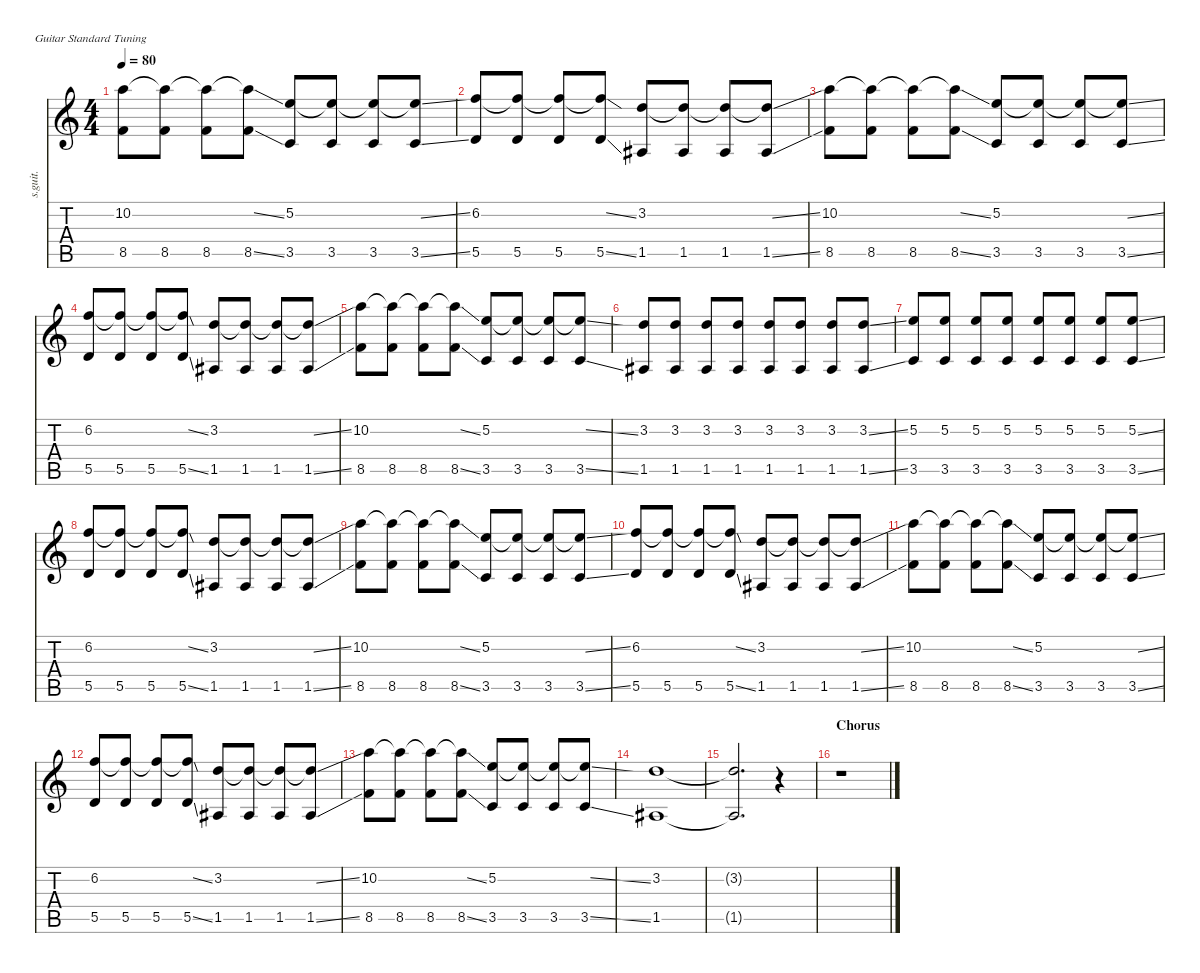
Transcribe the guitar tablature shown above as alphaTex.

\defaultSystemsLayout 4
\hideDynamics
\bracketExtendMode nobrackets
\track ("Billie Joe Armstrong - Lead" "s.guit.") {instrument electricguitarclean}
\staff {score tabs}
\tuning (E4 B3 G3 D3 A2 E2)
\ts (4 4)
\tempo 80
\clef g2
\ks c
(10.2 8.5).8{lyrics (0 "") lyrics (1 "") lyrics (2 "") lyrics (3 "") lyrics (4 "") dy f} (10.2{t} 8.5).8{lyrics (0 "") lyrics (1 "") lyrics (2 "") lyrics (3 "") lyrics (4 "")} (10.2{t} 8.5).8{lyrics (0 "") lyrics (1 "") lyrics (2 "") lyrics (3 "") lyrics (4 "")} (10.2{ss t} 8.5{ss}).8{lyrics (0 "") lyrics (1 "") lyrics (2 "") lyrics (3 "") lyrics (4 "")} (5.2 3.5).8{lyrics (0 "") lyrics (1 "") lyrics (2 "") lyrics (3 "") lyrics (4 "")} (5.2{t} 3.5).8{lyrics (0 "") lyrics (1 "") lyrics (2 "") lyrics (3 "") lyrics (4 "")} (5.2{t} 3.5).8{lyrics (0 "") lyrics (1 "") lyrics (2 "") lyrics (3 "") lyrics (4 "")} (5.2{ss t} 3.5{ss}).8{lyrics (0 "") lyrics (1 "") lyrics (2 "") lyrics (3 "") lyrics (4 "")} |
(6.2 5.5).8{lyrics (0 "") lyrics (1 "") lyrics (2 "") lyrics (3 "") lyrics (4 "")} (6.2{t} 5.5).8{lyrics (0 "") lyrics (1 "") lyrics (2 "") lyrics (3 "") lyrics (4 "")} (6.2{t} 5.5).8{lyrics (0 "") lyrics (1 "") lyrics (2 "") lyrics (3 "") lyrics (4 "")} (6.2{ss t} 5.5{ss}).8{lyrics (0 "") lyrics (1 "") lyrics (2 "") lyrics (3 "") lyrics (4 "")} (3.2 1.5{acc #}).8{lyrics (0 "") lyrics (1 "") lyrics (2 "") lyrics (3 "") lyrics (4 "")} (3.2{t} 1.5{acc #}).8{lyrics (0 "") lyrics (1 "") lyrics (2 "") lyrics (3 "") lyrics (4 "")} (3.2{t} 1.5{acc #}).8{lyrics (0 "") lyrics (1 "") lyrics (2 "") lyrics (3 "") lyrics (4 "")} (3.2{ss t} 1.5{ss acc #}).8{lyrics (0 "") lyrics (1 "") lyrics (2 "") lyrics (3 "") lyrics (4 "")} |
(10.2 8.5).8{lyrics (0 "") lyrics (1 "") lyrics (2 "") lyrics (3 "") lyrics (4 "")} (10.2{t} 8.5).8{lyrics (0 "") lyrics (1 "") lyrics (2 "") lyrics (3 "") lyrics (4 "")} (10.2{t} 8.5).8{lyrics (0 "") lyrics (1 "") lyrics (2 "") lyrics (3 "") lyrics (4 "")} (10.2{ss t} 8.5{ss}).8{lyrics (0 "") lyrics (1 "") lyrics (2 "") lyrics (3 "") lyrics (4 "")} (5.2 3.5).8{lyrics (0 "") lyrics (1 "") lyrics (2 "") lyrics (3 "") lyrics (4 "")} (5.2{t} 3.5).8{lyrics (0 "") lyrics (1 "") lyrics (2 "") lyrics (3 "") lyrics (4 "")} (5.2{t} 3.5).8{lyrics (0 "") lyrics (1 "") lyrics (2 "") lyrics (3 "") lyrics (4 "")} (5.2{ss t} 3.5{ss}).8{lyrics (0 "") lyrics (1 "") lyrics (2 "") lyrics (3 "") lyrics (4 "")} |
(6.2 5.5).8{lyrics (0 "") lyrics (1 "") lyrics (2 "") lyrics (3 "") lyrics (4 "")} (6.2{t} 5.5).8{lyrics (0 "") lyrics (1 "") lyrics (2 "") lyrics (3 "") lyrics (4 "")} (6.2{t} 5.5).8{lyrics (0 "") lyrics (1 "") lyrics (2 "") lyrics (3 "") lyrics (4 "")} (6.2{ss t} 5.5{ss}).8{lyrics (0 "") lyrics (1 "") lyrics (2 "") lyrics (3 "") lyrics (4 "")} (3.2 1.5{acc #}).8{lyrics (0 "") lyrics (1 "") lyrics (2 "") lyrics (3 "") lyrics (4 "")} (3.2{t} 1.5{acc #}).8{lyrics (0 "") lyrics (1 "") lyrics (2 "") lyrics (3 "") lyrics (4 "")} (3.2{t} 1.5{acc #}).8{lyrics (0 "") lyrics (1 "") lyrics (2 "") lyrics (3 "") lyrics (4 "")} (3.2{ss t} 1.5{ss acc #}).8{lyrics (0 "") lyrics (1 "") lyrics (2 "") lyrics (3 "") lyrics (4 "")} |
(10.2 8.5).8{lyrics (0 "") lyrics (1 "") lyrics (2 "") lyrics (3 "") lyrics (4 "")} (10.2{t} 8.5).8{lyrics (0 "") lyrics (1 "") lyrics (2 "") lyrics (3 "") lyrics (4 "")} (10.2{t} 8.5).8{lyrics (0 "") lyrics (1 "") lyrics (2 "") lyrics (3 "") lyrics (4 "")} (10.2{ss t} 8.5{ss}).8{lyrics (0 "") lyrics (1 "") lyrics (2 "") lyrics (3 "") lyrics (4 "")} (5.2 3.5).8{lyrics (0 "") lyrics (1 "") lyrics (2 "") lyrics (3 "") lyrics (4 "")} (5.2{t} 3.5).8{lyrics (0 "") lyrics (1 "") lyrics (2 "") lyrics (3 "") lyrics (4 "")} (5.2{t} 3.5).8{lyrics (0 "") lyrics (1 "") lyrics (2 "") lyrics (3 "") lyrics (4 "")} (5.2{ss t} 3.5{ss}).8{lyrics (0 "") lyrics (1 "") lyrics (2 "") lyrics (3 "") lyrics (4 "")} |
(3.2 1.5{acc #}).8{lyrics (0 "") lyrics (1 "") lyrics (2 "") lyrics (3 "") lyrics (4 "")} (3.2 1.5{acc #}).8{lyrics (0 "") lyrics (1 "") lyrics (2 "") lyrics (3 "") lyrics (4 "")} (3.2 1.5{acc #}).8{lyrics (0 "") lyrics (1 "") lyrics (2 "") lyrics (3 "") lyrics (4 "")} (3.2 1.5{acc #}).8{lyrics (0 "") lyrics (1 "") lyrics (2 "") lyrics (3 "") lyrics (4 "")} (3.2 1.5{acc #}).8{lyrics (0 "") lyrics (1 "") lyrics (2 "") lyrics (3 "") lyrics (4 "")} (3.2 1.5{acc #}).8{lyrics (0 "") lyrics (1 "") lyrics (2 "") lyrics (3 "") lyrics (4 "")} (3.2 1.5{acc #}).8{lyrics (0 "") lyrics (1 "") lyrics (2 "") lyrics (3 "") lyrics (4 "")} (3.2{ss} 1.5{ss acc #}).8{lyrics (0 "") lyrics (1 "") lyrics (2 "") lyrics (3 "") lyrics (4 "")} |
(5.2 3.5).8{lyrics (0 "") lyrics (1 "") lyrics (2 "") lyrics (3 "") lyrics (4 "")} (5.2 3.5).8{lyrics (0 "") lyrics (1 "") lyrics (2 "") lyrics (3 "") lyrics (4 "")} (5.2 3.5).8{lyrics (0 "") lyrics (1 "") lyrics (2 "") lyrics (3 "") lyrics (4 "")} (5.2 3.5).8{lyrics (0 "") lyrics (1 "") lyrics (2 "") lyrics (3 "") lyrics (4 "")} (5.2 3.5).8{lyrics (0 "") lyrics (1 "") lyrics (2 "") lyrics (3 "") lyrics (4 "")} (5.2 3.5).8{lyrics (0 "") lyrics (1 "") lyrics (2 "") lyrics (3 "") lyrics (4 "")} (5.2 3.5).8{lyrics (0 "") lyrics (1 "") lyrics (2 "") lyrics (3 "") lyrics (4 "")} (5.2{ss} 3.5{ss}).8{lyrics (0 "") lyrics (1 "") lyrics (2 "") lyrics (3 "") lyrics (4 "")} |
(6.2 5.5).8{lyrics (0 "") lyrics (1 "") lyrics (2 "") lyrics (3 "") lyrics (4 "")} (6.2{t} 5.5).8{lyrics (0 "") lyrics (1 "") lyrics (2 "") lyrics (3 "") lyrics (4 "")} (6.2{t} 5.5).8{lyrics (0 "") lyrics (1 "") lyrics (2 "") lyrics (3 "") lyrics (4 "")} (6.2{ss t} 5.5{ss}).8{lyrics (0 "") lyrics (1 "") lyrics (2 "") lyrics (3 "") lyrics (4 "")} (3.2 1.5{acc #}).8{lyrics (0 "") lyrics (1 "") lyrics (2 "") lyrics (3 "") lyrics (4 "")} (3.2{t} 1.5{acc #}).8{lyrics (0 "") lyrics (1 "") lyrics (2 "") lyrics (3 "") lyrics (4 "")} (3.2{t} 1.5{acc #}).8{lyrics (0 "") lyrics (1 "") lyrics (2 "") lyrics (3 "") lyrics (4 "")} (3.2{ss t} 1.5{ss acc #}).8{lyrics (0 "") lyrics (1 "") lyrics (2 "") lyrics (3 "") lyrics (4 "")} |
(10.2 8.5).8{lyrics (0 "") lyrics (1 "") lyrics (2 "") lyrics (3 "") lyrics (4 "")} (10.2{t} 8.5).8{lyrics (0 "") lyrics (1 "") lyrics (2 "") lyrics (3 "") lyrics (4 "")} (10.2{t} 8.5).8{lyrics (0 "") lyrics (1 "") lyrics (2 "") lyrics (3 "") lyrics (4 "")} (10.2{ss t} 8.5{ss}).8{lyrics (0 "") lyrics (1 "") lyrics (2 "") lyrics (3 "") lyrics (4 "")} (5.2 3.5).8{lyrics (0 "") lyrics (1 "") lyrics (2 "") lyrics (3 "") lyrics (4 "")} (5.2{t} 3.5).8{lyrics (0 "") lyrics (1 "") lyrics (2 "") lyrics (3 "") lyrics (4 "")} (5.2{t} 3.5).8{lyrics (0 "") lyrics (1 "") lyrics (2 "") lyrics (3 "") lyrics (4 "")} (5.2{ss t} 3.5{ss}).8{lyrics (0 "") lyrics (1 "") lyrics (2 "") lyrics (3 "") lyrics (4 "")} |
(6.2 5.5).8{lyrics (0 "") lyrics (1 "") lyrics (2 "") lyrics (3 "") lyrics (4 "")} (6.2{t} 5.5).8{lyrics (0 "") lyrics (1 "") lyrics (2 "") lyrics (3 "") lyrics (4 "")} (6.2{t} 5.5).8{lyrics (0 "") lyrics (1 "") lyrics (2 "") lyrics (3 "") lyrics (4 "")} (6.2{ss t} 5.5{ss}).8{lyrics (0 "") lyrics (1 "") lyrics (2 "") lyrics (3 "") lyrics (4 "")} (3.2 1.5{acc #}).8{lyrics (0 "") lyrics (1 "") lyrics (2 "") lyrics (3 "") lyrics (4 "")} (3.2{t} 1.5{acc #}).8{lyrics (0 "") lyrics (1 "") lyrics (2 "") lyrics (3 "") lyrics (4 "")} (3.2{t} 1.5{acc #}).8{lyrics (0 "") lyrics (1 "") lyrics (2 "") lyrics (3 "") lyrics (4 "")} (3.2{ss t} 1.5{ss acc #}).8{lyrics (0 "") lyrics (1 "") lyrics (2 "") lyrics (3 "") lyrics (4 "")} |
(10.2 8.5).8{lyrics (0 "") lyrics (1 "") lyrics (2 "") lyrics (3 "") lyrics (4 "")} (10.2{t} 8.5).8{lyrics (0 "") lyrics (1 "") lyrics (2 "") lyrics (3 "") lyrics (4 "")} (10.2{t} 8.5).8{lyrics (0 "") lyrics (1 "") lyrics (2 "") lyrics (3 "") lyrics (4 "")} (10.2{ss t} 8.5{ss}).8{lyrics (0 "") lyrics (1 "") lyrics (2 "") lyrics (3 "") lyrics (4 "")} (5.2 3.5).8{lyrics (0 "") lyrics (1 "") lyrics (2 "") lyrics (3 "") lyrics (4 "")} (5.2{t} 3.5).8{lyrics (0 "") lyrics (1 "") lyrics (2 "") lyrics (3 "") lyrics (4 "")} (5.2{t} 3.5).8{lyrics (0 "") lyrics (1 "") lyrics (2 "") lyrics (3 "") lyrics (4 "")} (5.2{ss t} 3.5{ss}).8{lyrics (0 "") lyrics (1 "") lyrics (2 "") lyrics (3 "") lyrics (4 "")} |
(6.2 5.5).8{lyrics (0 "") lyrics (1 "") lyrics (2 "") lyrics (3 "") lyrics (4 "")} (6.2{t} 5.5).8{lyrics (0 "") lyrics (1 "") lyrics (2 "") lyrics (3 "") lyrics (4 "")} (6.2{t} 5.5).8{lyrics (0 "") lyrics (1 "") lyrics (2 "") lyrics (3 "") lyrics (4 "")} (6.2{ss t} 5.5{ss}).8{lyrics (0 "") lyrics (1 "") lyrics (2 "") lyrics (3 "") lyrics (4 "")} (3.2 1.5{acc #}).8{lyrics (0 "") lyrics (1 "") lyrics (2 "") lyrics (3 "") lyrics (4 "")} (3.2{t} 1.5{acc #}).8{lyrics (0 "") lyrics (1 "") lyrics (2 "") lyrics (3 "") lyrics (4 "")} (3.2{t} 1.5{acc #}).8{lyrics (0 "") lyrics (1 "") lyrics (2 "") lyrics (3 "") lyrics (4 "")} (3.2{ss t} 1.5{ss acc #}).8{lyrics (0 "") lyrics (1 "") lyrics (2 "") lyrics (3 "") lyrics (4 "")} |
(10.2 8.5).8{lyrics (0 "") lyrics (1 "") lyrics (2 "") lyrics (3 "") lyrics (4 "")} (10.2{t} 8.5).8{lyrics (0 "") lyrics (1 "") lyrics (2 "") lyrics (3 "") lyrics (4 "")} (10.2{t} 8.5).8{lyrics (0 "") lyrics (1 "") lyrics (2 "") lyrics (3 "") lyrics (4 "")} (10.2{ss t} 8.5{ss}).8{lyrics (0 "") lyrics (1 "") lyrics (2 "") lyrics (3 "") lyrics (4 "")} (5.2 3.5).8{lyrics (0 "") lyrics (1 "") lyrics (2 "") lyrics (3 "") lyrics (4 "")} (5.2{t} 3.5).8{lyrics (0 "") lyrics (1 "") lyrics (2 "") lyrics (3 "") lyrics (4 "")} (5.2{t} 3.5).8{lyrics (0 "") lyrics (1 "") lyrics (2 "") lyrics (3 "") lyrics (4 "")} (5.2{ss t} 3.5{ss}).8{lyrics (0 "") lyrics (1 "") lyrics (2 "") lyrics (3 "") lyrics (4 "")} |
(3.2 1.5{acc #}).1{lyrics (0 "") lyrics (1 "") lyrics (2 "") lyrics (3 "") lyrics (4 "")} |
(3.2{t} 1.5{t acc #}).2{d lyrics (0 "") lyrics (1 "") lyrics (2 "") lyrics (3 "") lyrics (4 "")} r.4 |
\section ("" "Chorus")
r.1
